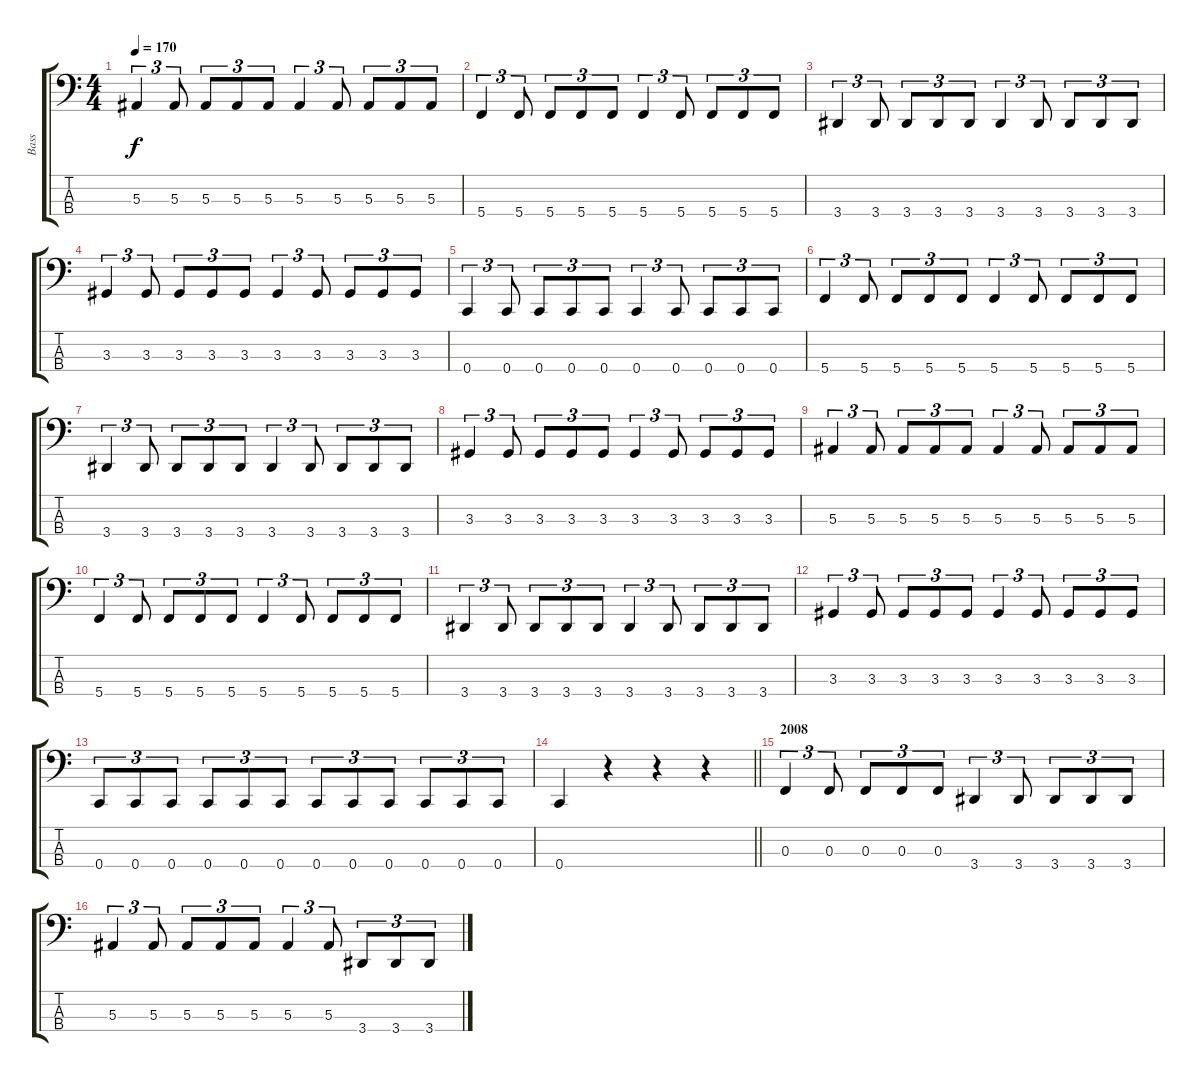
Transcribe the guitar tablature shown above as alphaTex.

\track ("Bass" "Bass") {instrument electricbasspick}
\staff {score tabs}
\tuning (Eb2 Bb1 F1 C1) {hide}
\ts (4 4)
\tempo 170
\clef f4
\ks c
5.3.4{tu (3 2) dy f} 5.3.8{tu (3 2)} 5.3.8{tu (3 2)} 5.3.8{tu (3 2)} 5.3.8{tu (3 2)} 5.3.4{tu (3 2)} 5.3.8{tu (3 2)} 5.3.8{tu (3 2)} 5.3.8{tu (3 2)} 5.3.8{tu (3 2)} |
5.4.4{tu (3 2)} 5.4.8{tu (3 2)} 5.4.8{tu (3 2)} 5.4.8{tu (3 2)} 5.4.8{tu (3 2)} 5.4.4{tu (3 2)} 5.4.8{tu (3 2)} 5.4.8{tu (3 2)} 5.4.8{tu (3 2)} 5.4.8{tu (3 2)} |
3.4.4{tu (3 2)} 3.4.8{tu (3 2)} 3.4.8{tu (3 2)} 3.4.8{tu (3 2)} 3.4.8{tu (3 2)} 3.4.4{tu (3 2)} 3.4.8{tu (3 2)} 3.4.8{tu (3 2)} 3.4.8{tu (3 2)} 3.4.8{tu (3 2)} |
3.3.4{tu (3 2)} 3.3.8{tu (3 2)} 3.3.8{tu (3 2)} 3.3.8{tu (3 2)} 3.3.8{tu (3 2)} 3.3.4{tu (3 2)} 3.3.8{tu (3 2)} 3.3.8{tu (3 2)} 3.3.8{tu (3 2)} 3.3.8{tu (3 2)} |
0.4.4{tu (3 2)} 0.4.8{tu (3 2)} 0.4.8{tu (3 2)} 0.4.8{tu (3 2)} 0.4.8{tu (3 2)} 0.4.4{tu (3 2)} 0.4.8{tu (3 2)} 0.4.8{tu (3 2)} 0.4.8{tu (3 2)} 0.4.8{tu (3 2)} |
5.4.4{tu (3 2)} 5.4.8{tu (3 2)} 5.4.8{tu (3 2)} 5.4.8{tu (3 2)} 5.4.8{tu (3 2)} 5.4.4{tu (3 2)} 5.4.8{tu (3 2)} 5.4.8{tu (3 2)} 5.4.8{tu (3 2)} 5.4.8{tu (3 2)} |
3.4.4{tu (3 2)} 3.4.8{tu (3 2)} 3.4.8{tu (3 2)} 3.4.8{tu (3 2)} 3.4.8{tu (3 2)} 3.4.4{tu (3 2)} 3.4.8{tu (3 2)} 3.4.8{tu (3 2)} 3.4.8{tu (3 2)} 3.4.8{tu (3 2)} |
3.3.4{tu (3 2)} 3.3.8{tu (3 2)} 3.3.8{tu (3 2)} 3.3.8{tu (3 2)} 3.3.8{tu (3 2)} 3.3.4{tu (3 2)} 3.3.8{tu (3 2)} 3.3.8{tu (3 2)} 3.3.8{tu (3 2)} 3.3.8{tu (3 2)} |
5.3.4{tu (3 2)} 5.3.8{tu (3 2)} 5.3.8{tu (3 2)} 5.3.8{tu (3 2)} 5.3.8{tu (3 2)} 5.3.4{tu (3 2)} 5.3.8{tu (3 2)} 5.3.8{tu (3 2)} 5.3.8{tu (3 2)} 5.3.8{tu (3 2)} |
5.4.4{tu (3 2)} 5.4.8{tu (3 2)} 5.4.8{tu (3 2)} 5.4.8{tu (3 2)} 5.4.8{tu (3 2)} 5.4.4{tu (3 2)} 5.4.8{tu (3 2)} 5.4.8{tu (3 2)} 5.4.8{tu (3 2)} 5.4.8{tu (3 2)} |
3.4.4{tu (3 2)} 3.4.8{tu (3 2)} 3.4.8{tu (3 2)} 3.4.8{tu (3 2)} 3.4.8{tu (3 2)} 3.4.4{tu (3 2)} 3.4.8{tu (3 2)} 3.4.8{tu (3 2)} 3.4.8{tu (3 2)} 3.4.8{tu (3 2)} |
3.3.4{tu (3 2)} 3.3.8{tu (3 2)} 3.3.8{tu (3 2)} 3.3.8{tu (3 2)} 3.3.8{tu (3 2)} 3.3.4{tu (3 2)} 3.3.8{tu (3 2)} 3.3.8{tu (3 2)} 3.3.8{tu (3 2)} 3.3.8{tu (3 2)} |
0.4.8{tu (3 2)} 0.4.8{tu (3 2)} 0.4.8{tu (3 2)} 0.4.8{tu (3 2)} 0.4.8{tu (3 2)} 0.4.8{tu (3 2)} 0.4.8{tu (3 2)} 0.4.8{tu (3 2)} 0.4.8{tu (3 2)} 0.4.8{tu (3 2)} 0.4.8{tu (3 2)} 0.4.8{tu (3 2)} |
\barLineRight lightlight
0.4.4 r.4 r.4 r.4 |
\section ("" "2008")
0.3.4{tu (3 2)} 0.3.8{tu (3 2)} 0.3.8{tu (3 2)} 0.3.8{tu (3 2)} 0.3.8{tu (3 2)} 3.4.4{tu (3 2)} 3.4.8{tu (3 2)} 3.4.8{tu (3 2)} 3.4.8{tu (3 2)} 3.4.8{tu (3 2)} |
5.3.4{tu (3 2)} 5.3.8{tu (3 2)} 5.3.8{tu (3 2)} 5.3.8{tu (3 2)} 5.3.8{tu (3 2)} 5.3.4{tu (3 2)} 5.3.8{tu (3 2)} 3.4.8{tu (3 2)} 3.4.8{tu (3 2)} 3.4.8{tu (3 2)}
